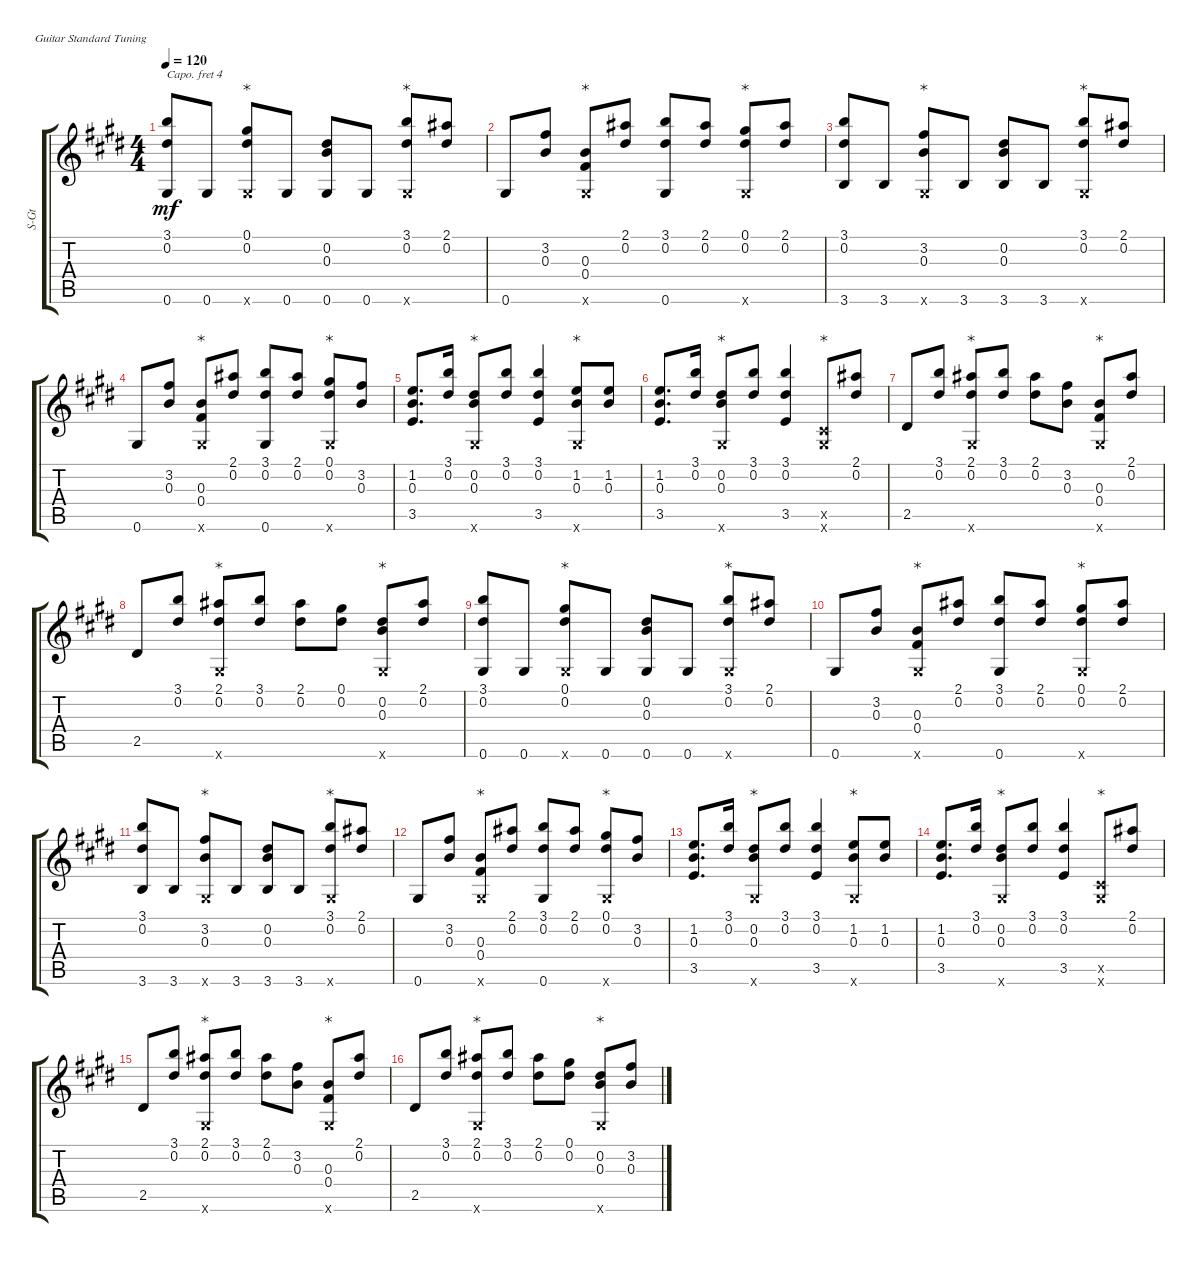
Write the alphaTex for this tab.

\defaultSystemsLayout 4
\bracketExtendMode groupsimilarinstruments
\otherSystemsTrackNameOrientation horizontal
\track ("Steel Guitar" "S-Gt") {instrument acousticguitarsteel}
\staff {score tabs}
\capo 4
\tuning (E4 B3 G3 D3 A2 E2)
\ts (4 4)
\tempo 120
\clef g2
\ks e
(3.1{acc forcenatural} 0.2{acc forcenatural} 0.6{acc forcenatural}).8{dy mf instrument acousticguitarsteel beam Up} 0.6{acc forcenatural}.8{beam Up} (0.1{acc forcenatural} 0.2{acc forcenatural} 0.6{x acc forcenatural}).8{glpf beam Up} 0.6{acc forcenatural}.8{beam Up} (0.2{acc forcenatural} 0.3{acc forcenatural} 0.6{acc forcenatural}).8{beam Up} 0.6{acc forcenatural}.8{beam Up} (0.6{x acc forcenatural} 3.1{acc forcenatural} 0.2{acc forcenatural}).8{glpf beam Up} (2.1{acc #} 0.2{acc forcenatural}).8{beam Up} |
0.6{acc forcenatural}.8{beam Up} (3.2{acc forcenatural} 0.3{acc forcenatural}).8{beam Up} (0.3{acc forcenatural} 0.4{acc forcenatural} 0.6{x acc forcenatural}).8{glpf beam Up} (2.1{acc #} 0.2{acc forcenatural}).8{beam Up} (3.1{acc forcenatural} 0.2{acc forcenatural} 0.6{acc forcenatural}).8{beam Up} (2.1{acc #} 0.2{acc forcenatural}).8{beam Up} (0.1{acc forcenatural} 0.2{acc forcenatural} 0.6{x acc forcenatural}).8{glpf beam Up} (2.1{acc #} 0.2{acc forcenatural}).8{beam Up} |
(3.1{acc forcenatural} 0.2{acc forcenatural} 3.6{acc forcenatural}).8{beam Up} 3.6{acc forcenatural}.8{beam Up} (0.6{x acc forcenatural} 3.2{acc forcenatural} 0.3{acc forcenatural}).8{glpf beam Up} 3.6{acc forcenatural}.8{beam Up} (3.6{acc forcenatural} 0.3{acc forcenatural} 0.2{acc forcenatural}).8{beam Up} 3.6{acc forcenatural}.8{beam Up} (3.1{acc forcenatural} 0.2{acc forcenatural} 0.6{x acc forcenatural}).8{glpf beam Up} (2.1{acc #} 0.2{acc forcenatural}).8{beam Up} |
0.6{acc forcenatural}.8{beam Up} (3.2{acc forcenatural} 0.3{acc forcenatural}).8{beam Up} (0.3{acc forcenatural} 0.4{acc forcenatural} 0.6{x acc forcenatural}).8{glpf beam Up} (2.1{acc #} 0.2{acc forcenatural}).8{beam Up} (3.1{acc forcenatural} 0.2{acc forcenatural} 0.6{acc forcenatural}).8{beam Up} (2.1{acc #} 0.2{acc forcenatural}).8{beam Up} (0.1{acc forcenatural} 0.2{acc forcenatural} 0.6{x acc forcenatural}).8{glpf beam Up} (3.2{acc forcenatural} 0.3{acc forcenatural}).8{beam Up} |
(1.2{acc forcenatural} 0.3{acc forcenatural} 3.5{acc forcenatural}).8{d beam Up} (3.1{acc forcenatural} 0.2{acc forcenatural}).16{beam Up} (0.2{acc forcenatural} 0.3{acc forcenatural} 0.6{x acc forcenatural}).8{glpf beam Up} (3.1{acc forcenatural} 0.2{acc forcenatural}).8{beam Up} (3.1{acc forcenatural} 0.2{acc forcenatural} 3.5{acc forcenatural}).4{beam Up} (1.2{acc forcenatural} 0.3{acc forcenatural} 0.6{x acc forcenatural}).8{glpf beam Up} (1.2{acc forcenatural} 0.3{acc forcenatural}).8{beam Up} |
(1.2{acc forcenatural} 0.3{acc forcenatural} 3.5{acc forcenatural}).8{d beam Up} (3.1{acc forcenatural} 0.2{acc forcenatural}).16{beam Up} (0.2{acc forcenatural} 0.3{acc forcenatural} 0.6{x acc forcenatural}).8{glpf beam Up} (3.1{acc forcenatural} 0.2{acc forcenatural}).8{beam Up} (3.1{acc forcenatural} 0.2{acc forcenatural} 3.5{acc forcenatural}).4{beam Up} (0.6{x acc forcenatural} 0.5{x acc forcenatural}).8{glpf beam Up} (0.2{acc forcenatural} 2.1{acc #}).8{beam Up} |
2.5{acc forcenatural}.8{beam Up} (3.1{acc forcenatural} 0.2{acc forcenatural}).8{beam Up} (2.1{acc #} 0.2{acc forcenatural} 0.6{x acc forcenatural}).8{glpf beam Up} (3.1{acc forcenatural} 0.2{acc forcenatural}).8{beam Up} (2.1{acc #} 0.2{acc forcenatural}).8{beam Down} (3.2{acc forcenatural} 0.3{acc forcenatural}).8{beam Down} (0.3{acc forcenatural} 0.4{acc forcenatural} 0.6{x acc forcenatural}).8{glpf beam Up} (2.1{acc #} 0.2{acc forcenatural}).8{beam Up} |
2.5{acc forcenatural}.8{beam Up} (3.1{acc forcenatural} 0.2{acc forcenatural}).8{beam Up} (2.1{acc #} 0.2{acc forcenatural} 0.6{x acc forcenatural}).8{glpf beam Up} (3.1{acc forcenatural} 0.2{acc forcenatural}).8{beam Up} (2.1{acc #} 0.2{acc forcenatural}).8{beam Down} (0.2{acc forcenatural} 0.1{acc forcenatural}).8{beam Down} (0.3{acc forcenatural} 0.6{x acc forcenatural} 0.2{acc forcenatural}).8{glpf beam Up} (0.2{acc forcenatural} 2.1{acc #}).8{beam Up} |
(3.1{acc forcenatural} 0.2{acc forcenatural} 0.6{acc forcenatural}).8{beam Up} 0.6{acc forcenatural}.8{beam Up} (0.1{acc forcenatural} 0.2{acc forcenatural} 0.6{x acc forcenatural}).8{glpf beam Up} 0.6{acc forcenatural}.8{beam Up} (0.2{acc forcenatural} 0.3{acc forcenatural} 0.6{acc forcenatural}).8{beam Up} 0.6{acc forcenatural}.8{beam Up} (0.6{x acc forcenatural} 3.1{acc forcenatural} 0.2{acc forcenatural}).8{glpf beam Up} (2.1{acc #} 0.2{acc forcenatural}).8{beam Up} |
0.6{acc forcenatural}.8{beam Up} (3.2{acc forcenatural} 0.3{acc forcenatural}).8{beam Up} (0.3{acc forcenatural} 0.4{acc forcenatural} 0.6{x acc forcenatural}).8{glpf beam Up} (2.1{acc #} 0.2{acc forcenatural}).8{beam Up} (3.1{acc forcenatural} 0.2{acc forcenatural} 0.6{acc forcenatural}).8{beam Up} (2.1{acc #} 0.2{acc forcenatural}).8{beam Up} (0.1{acc forcenatural} 0.2{acc forcenatural} 0.6{x acc forcenatural}).8{glpf beam Up} (2.1{acc #} 0.2{acc forcenatural}).8{beam Up} |
(3.1{acc forcenatural} 0.2{acc forcenatural} 3.6{acc forcenatural}).8{beam Up} 3.6{acc forcenatural}.8{beam Up} (0.6{x acc forcenatural} 3.2{acc forcenatural} 0.3{acc forcenatural}).8{glpf beam Up} 3.6{acc forcenatural}.8{beam Up} (3.6{acc forcenatural} 0.3{acc forcenatural} 0.2{acc forcenatural}).8{beam Up} 3.6{acc forcenatural}.8{beam Up} (3.1{acc forcenatural} 0.2{acc forcenatural} 0.6{x acc forcenatural}).8{glpf beam Up} (2.1{acc #} 0.2{acc forcenatural}).8{beam Up} |
0.6{acc forcenatural}.8{beam Up} (3.2{acc forcenatural} 0.3{acc forcenatural}).8{beam Up} (0.3{acc forcenatural} 0.4{acc forcenatural} 0.6{x acc forcenatural}).8{glpf beam Up} (2.1{acc #} 0.2{acc forcenatural}).8{beam Up} (3.1{acc forcenatural} 0.2{acc forcenatural} 0.6{acc forcenatural}).8{beam Up} (2.1{acc #} 0.2{acc forcenatural}).8{beam Up} (0.1{acc forcenatural} 0.2{acc forcenatural} 0.6{x acc forcenatural}).8{glpf beam Up} (3.2{acc forcenatural} 0.3{acc forcenatural}).8{beam Up} |
(1.2{acc forcenatural} 0.3{acc forcenatural} 3.5{acc forcenatural}).8{d beam Up} (3.1{acc forcenatural} 0.2{acc forcenatural}).16{beam Up} (0.2{acc forcenatural} 0.3{acc forcenatural} 0.6{x acc forcenatural}).8{glpf beam Up} (3.1{acc forcenatural} 0.2{acc forcenatural}).8{beam Up} (3.1{acc forcenatural} 0.2{acc forcenatural} 3.5{acc forcenatural}).4{beam Up} (1.2{acc forcenatural} 0.3{acc forcenatural} 0.6{x acc forcenatural}).8{glpf beam Up} (1.2{acc forcenatural} 0.3{acc forcenatural}).8{beam Up} |
(1.2{acc forcenatural} 0.3{acc forcenatural} 3.5{acc forcenatural}).8{d beam Up} (3.1{acc forcenatural} 0.2{acc forcenatural}).16{beam Up} (0.2{acc forcenatural} 0.3{acc forcenatural} 0.6{x acc forcenatural}).8{glpf beam Up} (3.1{acc forcenatural} 0.2{acc forcenatural}).8{beam Up} (3.1{acc forcenatural} 0.2{acc forcenatural} 3.5{acc forcenatural}).4{beam Up} (0.6{x acc forcenatural} 0.5{x acc forcenatural}).8{glpf beam Up} (0.2{acc forcenatural} 2.1{acc #}).8{beam Up} |
2.5{acc forcenatural}.8{beam Up} (3.1{acc forcenatural} 0.2{acc forcenatural}).8{beam Up} (2.1{acc #} 0.2{acc forcenatural} 0.6{x acc forcenatural}).8{glpf beam Up} (3.1{acc forcenatural} 0.2{acc forcenatural}).8{beam Up} (2.1{acc #} 0.2{acc forcenatural}).8{beam Down} (3.2{acc forcenatural} 0.3{acc forcenatural}).8{beam Down} (0.3{acc forcenatural} 0.4{acc forcenatural} 0.6{x acc forcenatural}).8{glpf beam Up} (2.1{acc #} 0.2{acc forcenatural}).8{beam Up} |
2.5{acc forcenatural}.8{beam Up} (3.1{acc forcenatural} 0.2{acc forcenatural}).8{beam Up} (2.1{acc #} 0.2{acc forcenatural} 0.6{x acc forcenatural}).8{glpf beam Up} (3.1{acc forcenatural} 0.2{acc forcenatural}).8{beam Up} (2.1{acc #} 0.2{acc forcenatural}).8{beam Down} (0.2{acc forcenatural} 0.1{acc forcenatural}).8{beam Down} (0.3{acc forcenatural} 0.6{x acc forcenatural} 0.2{acc forcenatural}).8{glpf beam Up} (3.2{acc forcenatural} 0.3{acc forcenatural}).8{beam Up}
